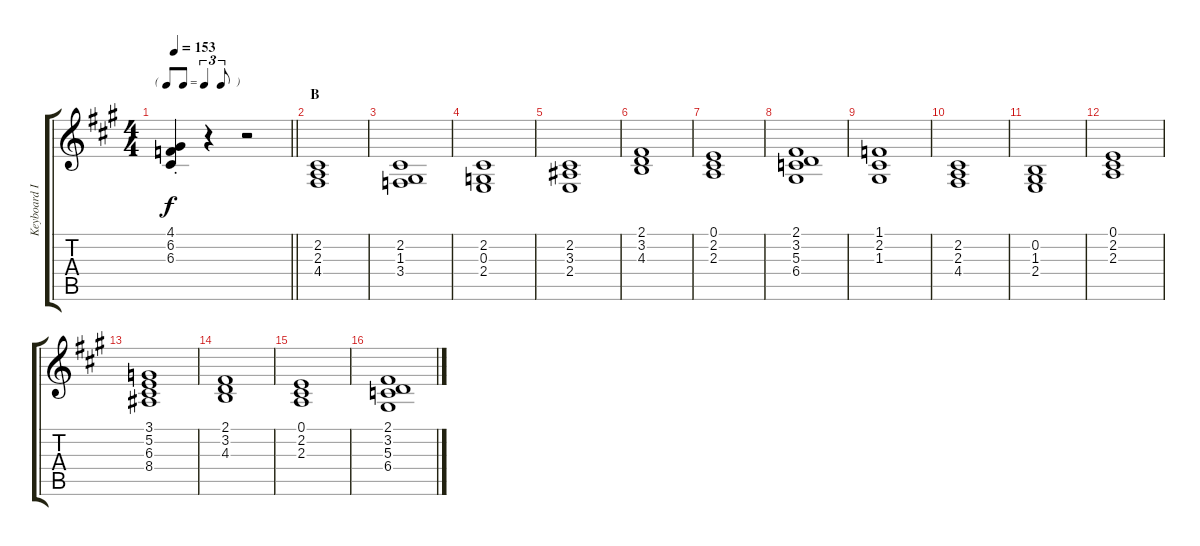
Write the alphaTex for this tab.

\track ("Keyboard I" "Keyboard I") {instrument vibraphone}
\staff {score tabs}
\tuning (E4 B3 G3 D3 A2 E2) {hide}
\ts (4 4)
\tf triplet8th
\tempo 153
\clef g2
\barLineRight lightlight
\ks a
(4.1{st} 6.2{st} 6.3{st}).4{dy f} r.4 r.2 |
\section ("" "B")
(2.2 2.3 4.4).1 |
(2.2 1.3 3.4).1 |
(2.2 0.3 2.4).1 |
(2.2 3.3 2.4).1 |
(2.1 3.2 4.3).1 |
(0.1 2.2 2.3).1 |
(2.1 3.2 5.3 6.4).1 |
(1.1 2.2 1.3).1 |
(2.2 2.3 4.4).1 |
(0.2 1.3 2.4).1 |
(0.1 2.2 2.3).1 |
(3.1 5.2 6.3 8.4).1 |
(2.1 3.2 4.3).1 |
(0.1 2.2 2.3).1 |
(2.1 3.2 5.3 6.4).1
